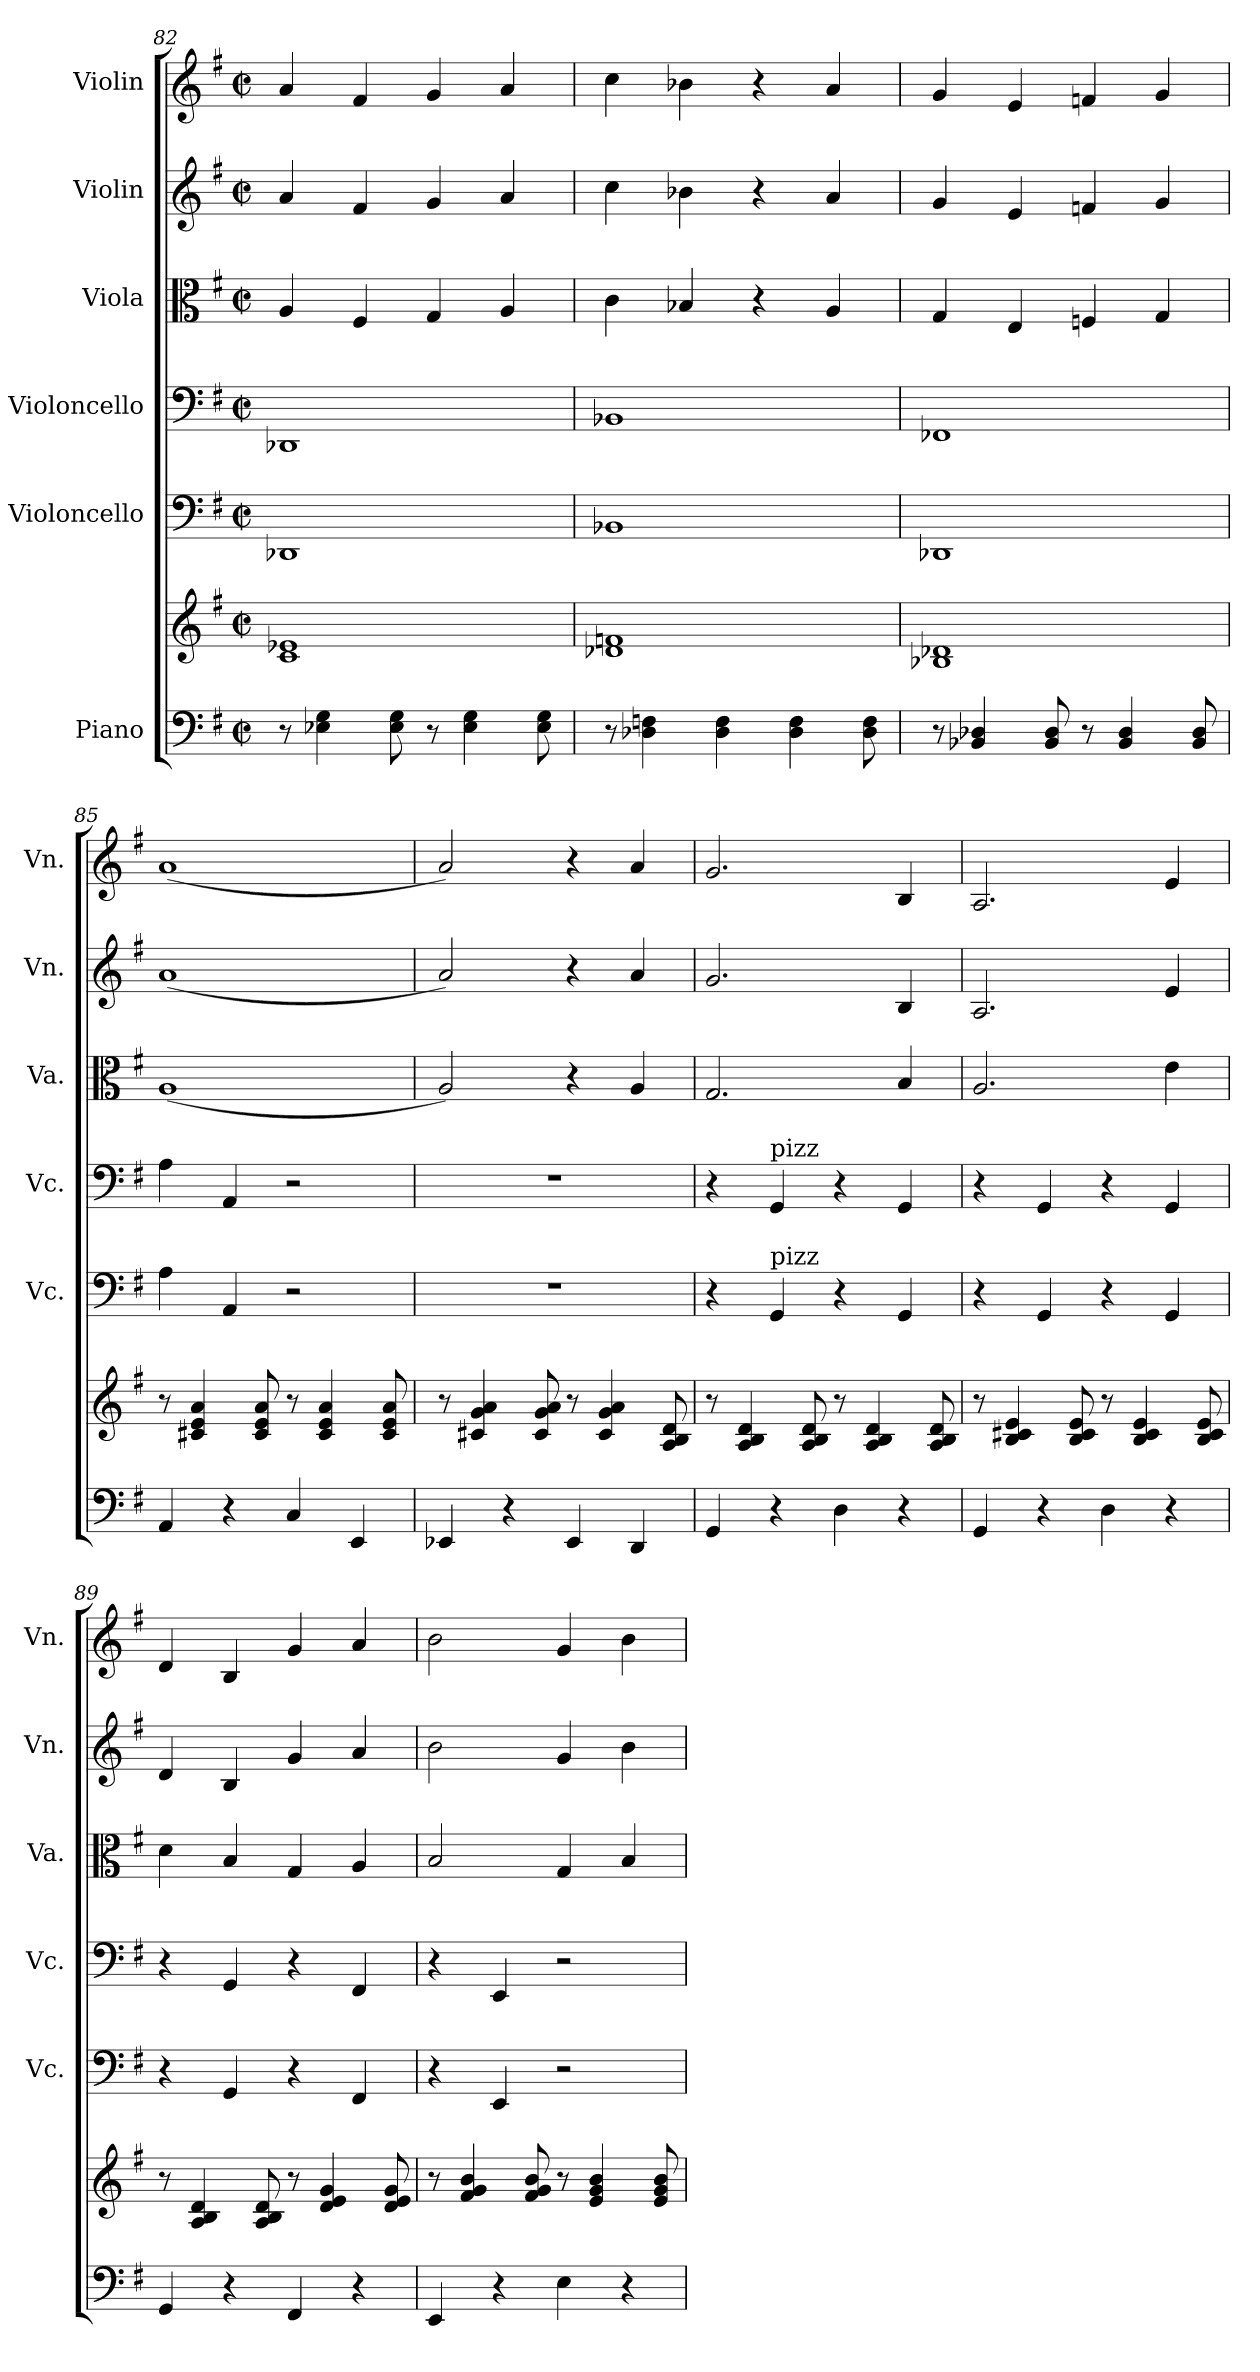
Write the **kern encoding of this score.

**kern	**kern	**kern	**kern	**kern	**kern	**kern
*part6	*part6	*part5	*part4	*part3	*part2	*part1
*staff7	*staff6	*staff5	*staff4	*staff3	*staff2	*staff1
*I"Piano	*	*I"Violoncello	*I"Violoncello	*I"Viola	*I"Violin	*I"Violin
*	*	*I'Vc.	*I'Vc.	*I'Va.	*I'Vn.	*I'Vn.
*clefF4	*clefG2	*clefF4	*clefF4	*clefC3	*clefG2	*clefG2
*k[f#]	*k[f#]	*k[f#]	*k[f#]	*k[f#]	*k[f#]	*k[f#]
*M2/2	*M2/2	*M2/2	*M2/2	*M2/2	*M2/2	*M2/2
*met(c|)	*met(c|)	*met(c|)	*met(c|)	*met(c|)	*met(c|)	*met(c|)
=82	=82	=82	=82	=82	=82	=82
8r	1c 1e-X	1DD-X	1DD-X	4A/	4a/	4a/
4E-X\ 4G\	.	.	.	.	.	.
.	.	.	.	4F#/	4f#/	4f#/
8E-\ 8G\	.	.	.	.	.	.
8r	.	.	.	4G/	4g/	4g/
4E-\ 4G\	.	.	.	.	.	.
.	.	.	.	4A/	4a/	4a/
8E-\ 8G\	.	.	.	.	.	.
=83	=83	=83	=83	=83	=83	=83
8r	1d-X 1fn	1BB-X	1BB-X	4c\	4cc\	4cc\
4D-X\ 4Fn\	.	.	.	.	.	.
.	.	.	.	4B-X/	4b-X\	4b-X\
4D-\ 4F\	.	.	.	.	.	.
.	.	.	.	4r	4r	4r
4D-\ 4F\	.	.	.	.	.	.
.	.	.	.	4A/	4a/	4a/
8D-\ 8F\	.	.	.	.	.	.
=84	=84	=84	=84	=84	=84	=84
8r	1B-X 1d-X	1DD-X	1FF-X	4G/	4g/	4g/
4BB-X/ 4D-X/	.	.	.	.	.	.
.	.	.	.	4E/	4e/	4e/
8BB-/ 8D-/	.	.	.	.	.	.
8r	.	.	.	4Fn/	4fn/	4fn/
4BB-/ 4D-/	.	.	.	.	.	.
.	.	.	.	4G/	4g/	4g/
8BB-/ 8D-/	.	.	.	.	.	.
=85	=85	=85	=85	=85	=85	=85
4AA/	8r	4A\	4A\	(1A	(1a	(1a
.	4c#X/ 4e/ 4a/	.	.	.	.	.
4r	.	4AA/	4AA/	.	.	.
.	8c#/ 8e/ 8a/	.	.	.	.	.
4C/	8r	2r	2r	.	.	.
.	4c#/ 4e/ 4a/	.	.	.	.	.
4EE/	.	.	.	.	.	.
.	8c#/ 8e/ 8a/	.	.	.	.	.
!!LO:PB:g=z
=86	=86	=86	=86	=86	=86	=86
4EE-X/	8r	1r	1r	2A/)	2a/)	2a/)
.	4c#X/ 4g/ 4a/	.	.	.	.	.
4r	.	.	.	.	.	.
.	8c#/ 8g/ 8a/	.	.	.	.	.
4EE-/	8r	.	.	4r	4r	4r
.	4c#/ 4g/ 4a/	.	.	.	.	.
4DD/	.	.	.	4A/	4a/	4a/
.	8A/ 8B/ 8d/	.	.	.	.	.
=87	=87	=87	=87	=87	=87	=87
4GG/	8r	4r	4r	2.G/	2.g/	2.g/
.	4A/ 4B/ 4d/	.	.	.	.	.
!	!	!	!LO:TX:a:t=pizz	!	!	!
!	!	!LO:TX:a:t=pizz	!	!	!	!
4r	.	4GG/	4GG/	.	.	.
.	8A/ 8B/ 8d/	.	.	.	.	.
4D\	8r	4r	4r	.	.	.
.	4A/ 4B/ 4d/	.	.	.	.	.
4r	.	4GG/	4GG/	4B/	4B/	4B/
.	8A/ 8B/ 8d/	.	.	.	.	.
=88	=88	=88	=88	=88	=88	=88
4GG/	8r	4r	4r	2.A/	2.A/	2.A/
.	4B/ 4c#X/ 4e/	.	.	.	.	.
4r	.	4GG/	4GG/	.	.	.
.	8B/ 8c#/ 8e/	.	.	.	.	.
4D\	8r	4r	4r	.	.	.
.	4B/ 4c#/ 4e/	.	.	.	.	.
4r	.	4GG/	4GG/	4e\	4e/	4e/
.	8B/ 8c#/ 8e/	.	.	.	.	.
=89	=89	=89	=89	=89	=89	=89
4GG/	8r	4r	4r	4d\	4d/	4d/
.	4A/ 4B/ 4d/	.	.	.	.	.
4r	.	4GG/	4GG/	4B/	4B/	4B/
.	8A/ 8B/ 8d/	.	.	.	.	.
4FF#/	8r	4r	4r	4G/	4g/	4g/
.	4d/ 4e/ 4g/	.	.	.	.	.
4r	.	4FF#/	4FF#/	4A/	4a/	4a/
.	8d/ 8e/ 8g/	.	.	.	.	.
=90	=90	=90	=90	=90	=90	=90
4EE/	8r	4r	4r	2B/	2b\	2b\
.	4f#/ 4g/ 4b/	.	.	.	.	.
4r	.	4EE/	4EE/	.	.	.
.	8f#/ 8g/ 8b/	.	.	.	.	.
4E\	8r	2r	2r	4G/	4g/	4g/
.	4e/ 4g/ 4b/	.	.	.	.	.
4r	.	.	.	4B/	4b\	4b\
.	8e/ 8g/ 8b/	.	.	.	.	.
=	=	=	=	=	=	=
*-	*-	*-	*-	*-	*-	*-
